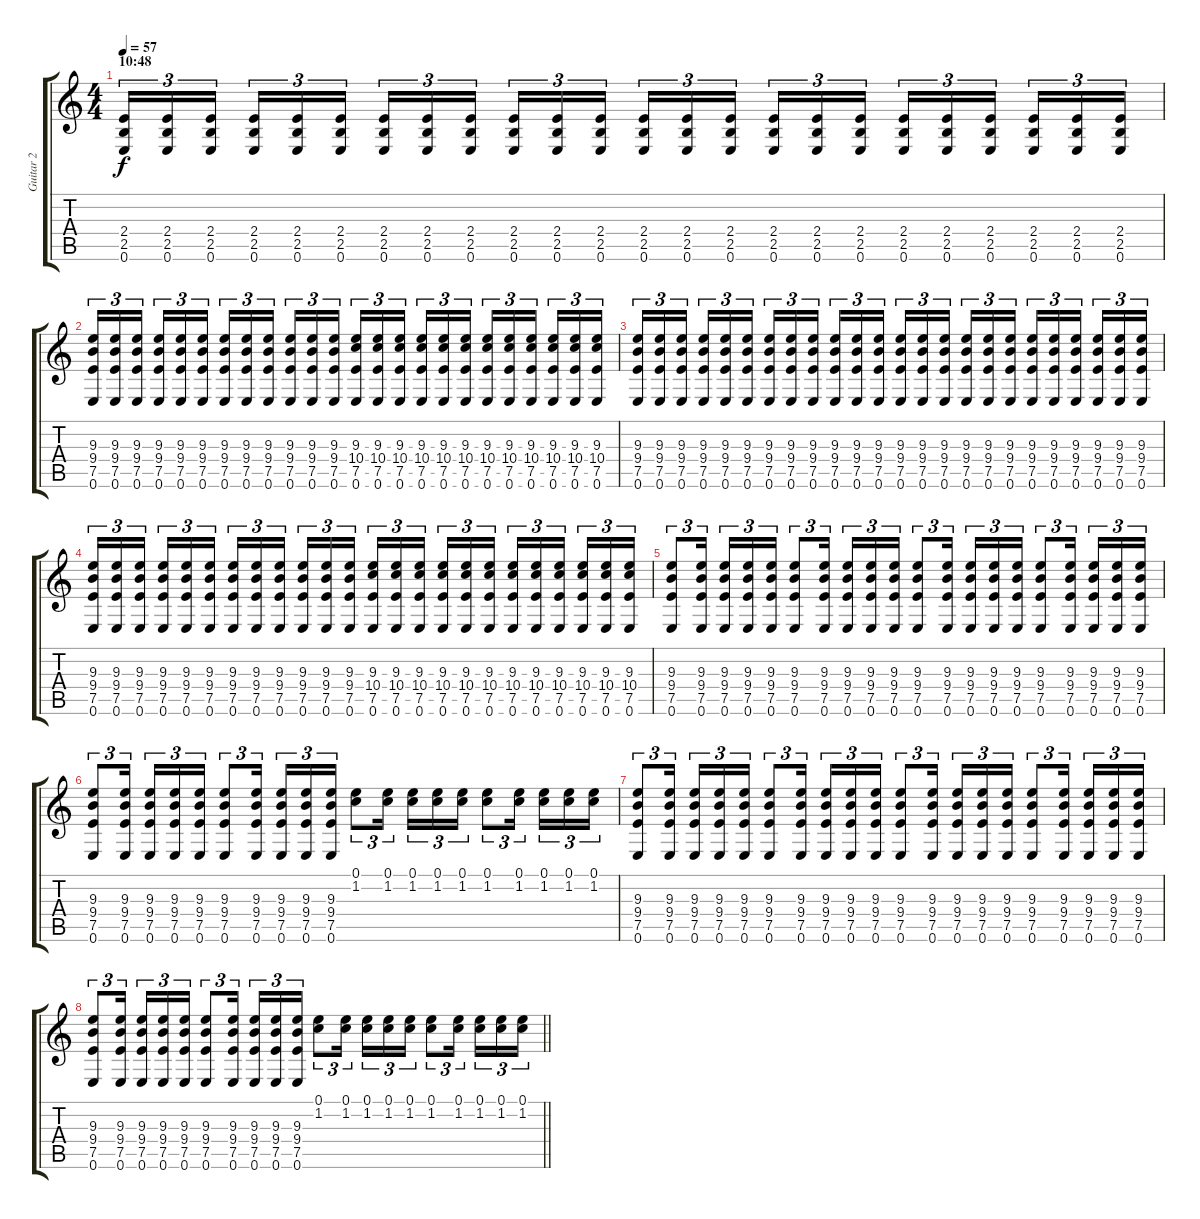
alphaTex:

\track ("Guitar 2" "Guitar 2") {instrument acousticguitarsteel}
\staff {score tabs}
\tuning (E4 B3 G3 D3 A2 E2) {hide}
\ts (4 4)
\section ("" "10:48")
\tempo 57
\clef g2
\ks c
(2.4 2.5 0.6).16{tu (3 2) dy f} (2.4 2.5 0.6).16{tu (3 2)} (2.4 2.5 0.6).16{tu (3 2) beam splitsecondary} (2.4 2.5 0.6).16{tu (3 2)} (2.4 2.5 0.6).16{tu (3 2)} (2.4 2.5 0.6).16{tu (3 2)} (2.4 2.5 0.6).16{tu (3 2)} (2.4 2.5 0.6).16{tu (3 2)} (2.4 2.5 0.6).16{tu (3 2) beam splitsecondary} (2.4 2.5 0.6).16{tu (3 2)} (2.4 2.5 0.6).16{tu (3 2)} (2.4 2.5 0.6).16{tu (3 2)} (2.4 2.5 0.6).16{tu (3 2)} (2.4 2.5 0.6).16{tu (3 2)} (2.4 2.5 0.6).16{tu (3 2) beam splitsecondary} (2.4 2.5 0.6).16{tu (3 2)} (2.4 2.5 0.6).16{tu (3 2)} (2.4 2.5 0.6).16{tu (3 2)} (2.4 2.5 0.6).16{tu (3 2)} (2.4 2.5 0.6).16{tu (3 2)} (2.4 2.5 0.6).16{tu (3 2) beam splitsecondary} (2.4 2.5 0.6).16{tu (3 2)} (2.4 2.5 0.6).16{tu (3 2)} (2.4 2.5 0.6).16{tu (3 2)} |
(9.3 9.4 7.5 0.6).16{tu (3 2)} (9.3 9.4 7.5 0.6).16{tu (3 2)} (9.3 9.4 7.5 0.6).16{tu (3 2) beam splitsecondary} (9.3 9.4 7.5 0.6).16{tu (3 2)} (9.3 9.4 7.5 0.6).16{tu (3 2)} (9.3 9.4 7.5 0.6).16{tu (3 2)} (9.3 9.4 7.5 0.6).16{tu (3 2)} (9.3 9.4 7.5 0.6).16{tu (3 2)} (9.3 9.4 7.5 0.6).16{tu (3 2) beam splitsecondary} (9.3 9.4 7.5 0.6).16{tu (3 2)} (9.3 9.4 7.5 0.6).16{tu (3 2)} (9.3 9.4 7.5 0.6).16{tu (3 2)} (9.3 10.4 7.5 0.6).16{tu (3 2)} (9.3 10.4 7.5 0.6).16{tu (3 2)} (9.3 10.4 7.5 0.6).16{tu (3 2) beam splitsecondary} (9.3 10.4 7.5 0.6).16{tu (3 2)} (9.3 10.4 7.5 0.6).16{tu (3 2)} (9.3 10.4 7.5 0.6).16{tu (3 2)} (9.3 10.4 7.5 0.6).16{tu (3 2)} (9.3 10.4 7.5 0.6).16{tu (3 2)} (9.3 10.4 7.5 0.6).16{tu (3 2) beam splitsecondary} (9.3 10.4 7.5 0.6).16{tu (3 2)} (9.3 10.4 7.5 0.6).16{tu (3 2)} (9.3 10.4 7.5 0.6).16{tu (3 2)} |
(9.3 9.4 7.5 0.6).16{tu (3 2)} (9.3 9.4 7.5 0.6).16{tu (3 2)} (9.3 9.4 7.5 0.6).16{tu (3 2) beam splitsecondary} (9.3 9.4 7.5 0.6).16{tu (3 2)} (9.3 9.4 7.5 0.6).16{tu (3 2)} (9.3 9.4 7.5 0.6).16{tu (3 2)} (9.3 9.4 7.5 0.6).16{tu (3 2)} (9.3 9.4 7.5 0.6).16{tu (3 2)} (9.3 9.4 7.5 0.6).16{tu (3 2) beam splitsecondary} (9.3 9.4 7.5 0.6).16{tu (3 2)} (9.3 9.4 7.5 0.6).16{tu (3 2)} (9.3 9.4 7.5 0.6).16{tu (3 2)} (9.3 9.4 7.5 0.6).16{tu (3 2)} (9.3 9.4 7.5 0.6).16{tu (3 2)} (9.3 9.4 7.5 0.6).16{tu (3 2) beam splitsecondary} (9.3 9.4 7.5 0.6).16{tu (3 2)} (9.3 9.4 7.5 0.6).16{tu (3 2)} (9.3 9.4 7.5 0.6).16{tu (3 2)} (9.3 9.4 7.5 0.6).16{tu (3 2)} (9.3 9.4 7.5 0.6).16{tu (3 2)} (9.3 9.4 7.5 0.6).16{tu (3 2) beam splitsecondary} (9.3 9.4 7.5 0.6).16{tu (3 2)} (9.3 9.4 7.5 0.6).16{tu (3 2)} (9.3 9.4 7.5 0.6).16{tu (3 2)} |
(9.3 9.4 7.5 0.6).16{tu (3 2)} (9.3 9.4 7.5 0.6).16{tu (3 2)} (9.3 9.4 7.5 0.6).16{tu (3 2) beam splitsecondary} (9.3 9.4 7.5 0.6).16{tu (3 2)} (9.3 9.4 7.5 0.6).16{tu (3 2)} (9.3 9.4 7.5 0.6).16{tu (3 2)} (9.3 9.4 7.5 0.6).16{tu (3 2)} (9.3 9.4 7.5 0.6).16{tu (3 2)} (9.3 9.4 7.5 0.6).16{tu (3 2) beam splitsecondary} (9.3 9.4 7.5 0.6).16{tu (3 2)} (9.3 9.4 7.5 0.6).16{tu (3 2)} (9.3 9.4 7.5 0.6).16{tu (3 2)} (9.3 10.4 7.5 0.6).16{tu (3 2)} (9.3 10.4 7.5 0.6).16{tu (3 2)} (9.3 10.4 7.5 0.6).16{tu (3 2) beam splitsecondary} (9.3 10.4 7.5 0.6).16{tu (3 2)} (9.3 10.4 7.5 0.6).16{tu (3 2)} (9.3 10.4 7.5 0.6).16{tu (3 2)} (9.3 10.4 7.5 0.6).16{tu (3 2)} (9.3 10.4 7.5 0.6).16{tu (3 2)} (9.3 10.4 7.5 0.6).16{tu (3 2) beam splitsecondary} (9.3 10.4 7.5 0.6).16{tu (3 2)} (9.3 10.4 7.5 0.6).16{tu (3 2)} (9.3 10.4 7.5 0.6).16{tu (3 2)} |
(9.3 9.4 7.5 0.6).8{tu (3 2)} (9.3 9.4 7.5 0.6).16{tu (3 2) beam splitsecondary} (9.3 9.4 7.5 0.6).16{tu (3 2)} (9.3 9.4 7.5 0.6).16{tu (3 2)} (9.3 9.4 7.5 0.6).16{tu (3 2)} (9.3 9.4 7.5 0.6).8{tu (3 2)} (9.3 9.4 7.5 0.6).16{tu (3 2) beam splitsecondary} (9.3 9.4 7.5 0.6).16{tu (3 2)} (9.3 9.4 7.5 0.6).16{tu (3 2)} (9.3 9.4 7.5 0.6).16{tu (3 2)} (9.3 9.4 7.5 0.6).8{tu (3 2)} (9.3 9.4 7.5 0.6).16{tu (3 2) beam splitsecondary} (9.3 9.4 7.5 0.6).16{tu (3 2)} (9.3 9.4 7.5 0.6).16{tu (3 2)} (9.3 9.4 7.5 0.6).16{tu (3 2)} (9.3 9.4 7.5 0.6).8{tu (3 2)} (9.3 9.4 7.5 0.6).16{tu (3 2) beam splitsecondary} (9.3 9.4 7.5 0.6).16{tu (3 2)} (9.3 9.4 7.5 0.6).16{tu (3 2)} (9.3 9.4 7.5 0.6).16{tu (3 2)} |
(9.3 9.4 7.5 0.6).8{tu (3 2)} (9.3 9.4 7.5 0.6).16{tu (3 2) beam splitsecondary} (9.3 9.4 7.5 0.6).16{tu (3 2)} (9.3 9.4 7.5 0.6).16{tu (3 2)} (9.3 9.4 7.5 0.6).16{tu (3 2)} (9.3 9.4 7.5 0.6).8{tu (3 2)} (9.3 9.4 7.5 0.6).16{tu (3 2) beam splitsecondary} (9.3 9.4 7.5 0.6).16{tu (3 2)} (9.3 9.4 7.5 0.6).16{tu (3 2)} (9.3 9.4 7.5 0.6).16{tu (3 2)} (0.1 1.2).8{tu (3 2)} (0.1 1.2).16{tu (3 2) beam splitsecondary} (0.1 1.2).16{tu (3 2)} (0.1 1.2).16{tu (3 2)} (0.1 1.2).16{tu (3 2)} (0.1 1.2).8{tu (3 2)} (0.1 1.2).16{tu (3 2) beam splitsecondary} (0.1 1.2).16{tu (3 2)} (0.1 1.2).16{tu (3 2)} (0.1 1.2).16{tu (3 2)} |
(9.3 9.4 7.5 0.6).8{tu (3 2)} (9.3 9.4 7.5 0.6).16{tu (3 2) beam splitsecondary} (9.3 9.4 7.5 0.6).16{tu (3 2)} (9.3 9.4 7.5 0.6).16{tu (3 2)} (9.3 9.4 7.5 0.6).16{tu (3 2)} (9.3 9.4 7.5 0.6).8{tu (3 2)} (9.3 9.4 7.5 0.6).16{tu (3 2) beam splitsecondary} (9.3 9.4 7.5 0.6).16{tu (3 2)} (9.3 9.4 7.5 0.6).16{tu (3 2)} (9.3 9.4 7.5 0.6).16{tu (3 2)} (9.3 9.4 7.5 0.6).8{tu (3 2)} (9.3 9.4 7.5 0.6).16{tu (3 2) beam splitsecondary} (9.3 9.4 7.5 0.6).16{tu (3 2)} (9.3 9.4 7.5 0.6).16{tu (3 2)} (9.3 9.4 7.5 0.6).16{tu (3 2)} (9.3 9.4 7.5 0.6).8{tu (3 2)} (9.3 9.4 7.5 0.6).16{tu (3 2) beam splitsecondary} (9.3 9.4 7.5 0.6).16{tu (3 2)} (9.3 9.4 7.5 0.6).16{tu (3 2)} (9.3 9.4 7.5 0.6).16{tu (3 2)} |
\barLineRight lightlight
(9.3 9.4 7.5 0.6).8{tu (3 2)} (9.3 9.4 7.5 0.6).16{tu (3 2) beam splitsecondary} (9.3 9.4 7.5 0.6).16{tu (3 2)} (9.3 9.4 7.5 0.6).16{tu (3 2)} (9.3 9.4 7.5 0.6).16{tu (3 2)} (9.3 9.4 7.5 0.6).8{tu (3 2)} (9.3 9.4 7.5 0.6).16{tu (3 2) beam splitsecondary} (9.3 9.4 7.5 0.6).16{tu (3 2)} (9.3 9.4 7.5 0.6).16{tu (3 2)} (9.3 9.4 7.5 0.6).16{tu (3 2)} (0.1 1.2).8{tu (3 2)} (0.1 1.2).16{tu (3 2) beam splitsecondary} (0.1 1.2).16{tu (3 2)} (0.1 1.2).16{tu (3 2)} (0.1 1.2).16{tu (3 2)} (0.1 1.2).8{tu (3 2)} (0.1 1.2).16{tu (3 2) beam splitsecondary} (0.1 1.2).16{tu (3 2)} (0.1 1.2).16{tu (3 2)} (0.1 1.2).16{tu (3 2)}
